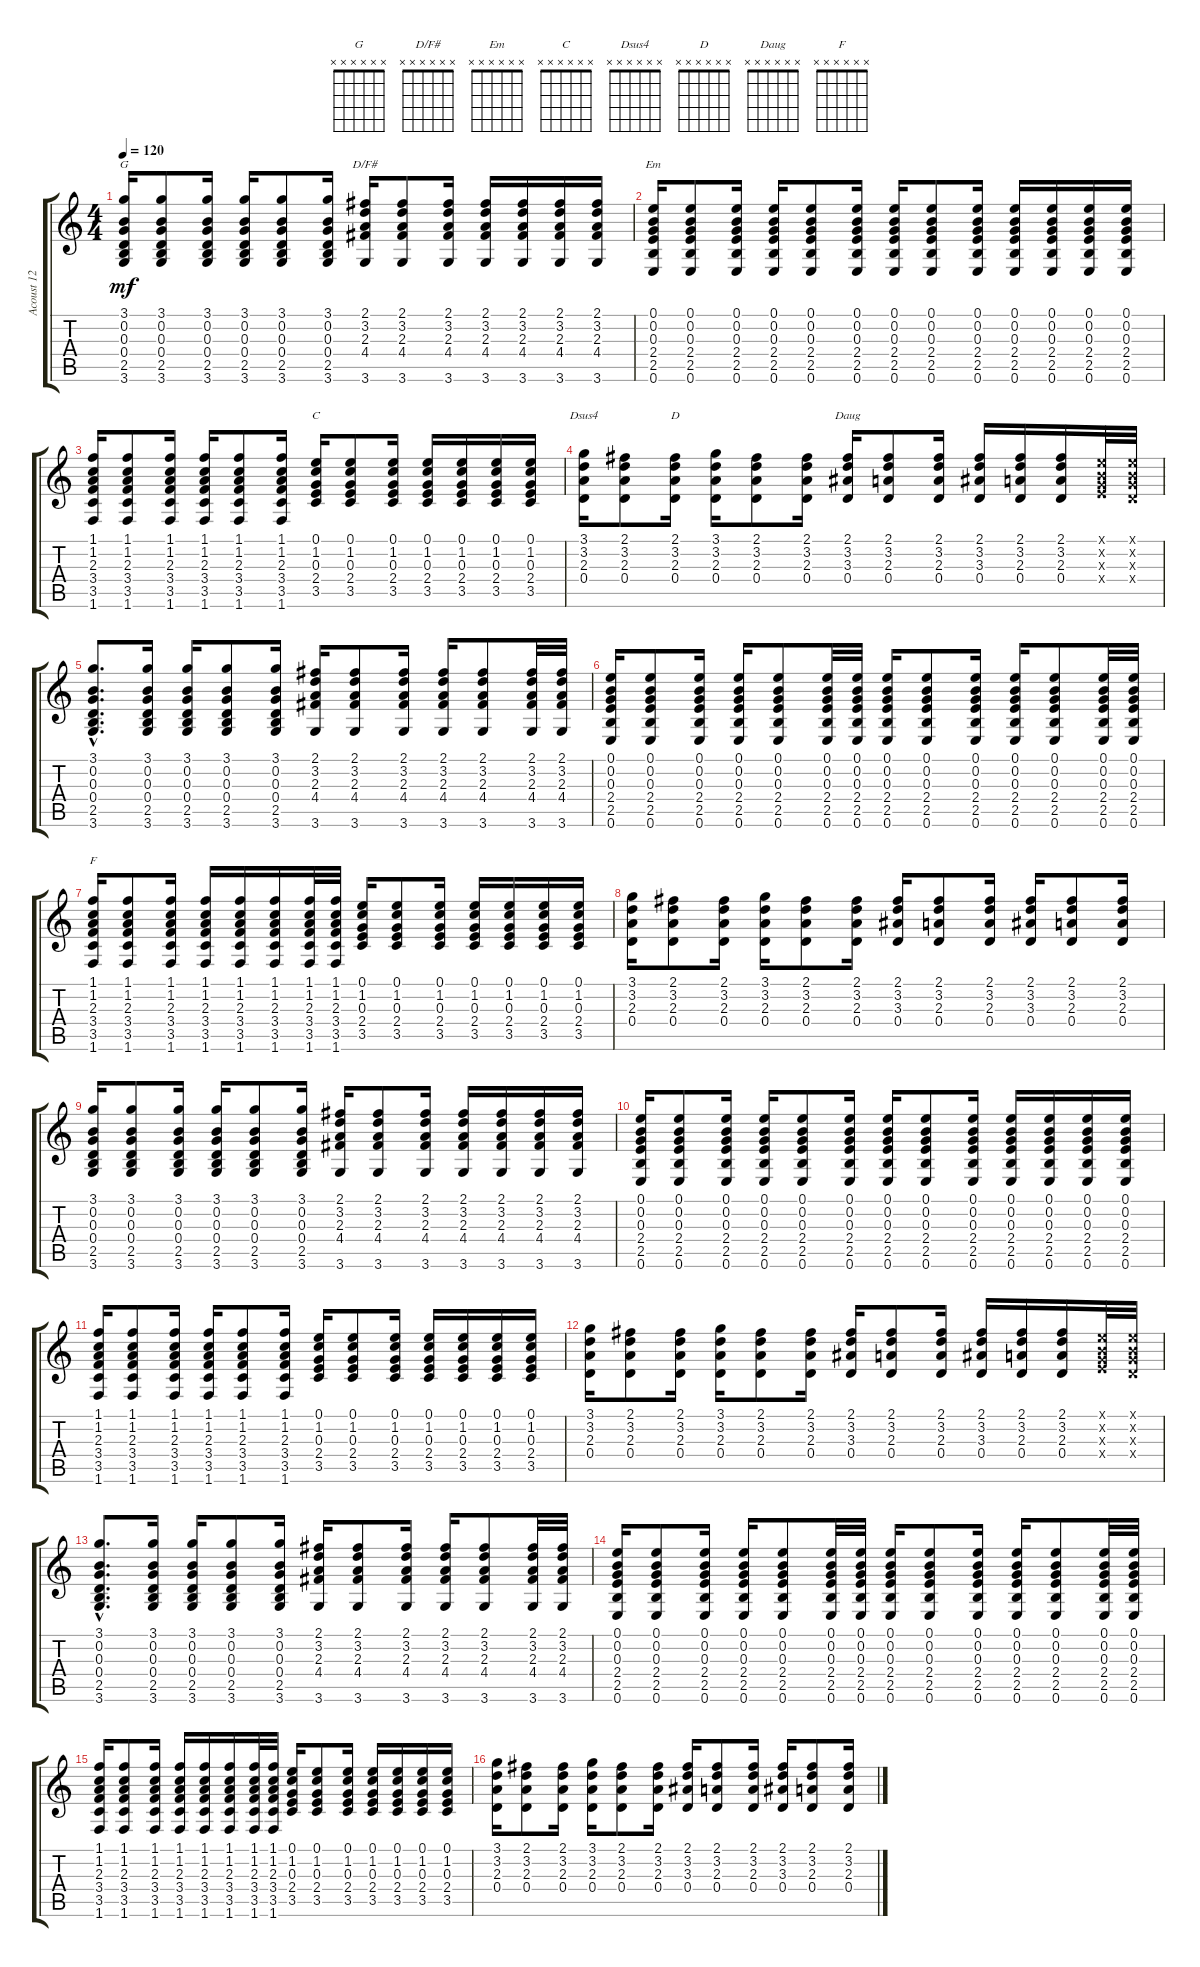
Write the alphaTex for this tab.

\track ("Acoust 12 string" "Acoust 12 ") {instrument acousticguitarsteel}
\staff {score tabs}
\tuning (E4 B3 G3 D3 A2 E2) {hide}
\chord ("G" x x x x x x) {firstfret 0}
\chord ("D/F#" x x x x x x) {firstfret 0}
\chord ("Em" x x x x x x) {firstfret 0}
\chord ("C" x x x x x x) {firstfret 0}
\chord ("Dsus4" x x x x x x) {firstfret 0}
\chord ("D" x x x x x x) {firstfret 0}
\chord ("Daug" x x x x x x) {firstfret 0}
\chord ("F" x x x x x x) {firstfret 0}
\ts (4 4)
\tempo 120
\clef g2
\ks c
(3.1 0.2 0.3 0.4 2.5 3.6).16{ch "G" dy mf} (3.1 0.2 0.3 0.4 2.5 3.6).8 (3.1 0.2 0.3 0.4 2.5 3.6).16 (3.1 0.2 0.3 0.4 2.5 3.6).16 (3.1 0.2 0.3 0.4 2.5 3.6).8 (3.1 0.2 0.3 0.4 2.5 3.6).16 (2.1 3.2 2.3 4.4 3.6).16{ch "D/F#"} (2.1 3.2 2.3 4.4 3.6).8 (2.1 3.2 2.3 4.4 3.6).16 (2.1 3.2 2.3 4.4 3.6).16 (2.1 3.2 2.3 4.4 3.6).16 (2.1 3.2 2.3 4.4 3.6).16 (2.1 3.2 2.3 4.4 3.6).16 |
(0.1 0.2 0.3 2.4 2.5 0.6).16{ch "Em"} (0.1 0.2 0.3 2.4 2.5 0.6).8 (0.1 0.2 0.3 2.4 2.5 0.6).16 (0.1 0.2 0.3 2.4 2.5 0.6).16 (0.1 0.2 0.3 2.4 2.5 0.6).8 (0.1 0.2 0.3 2.4 2.5 0.6).16 (0.1 0.2 0.3 2.4 2.5 0.6).16 (0.1 0.2 0.3 2.4 2.5 0.6).8 (0.1 0.2 0.3 2.4 2.5 0.6).16 (0.1 0.2 0.3 2.4 2.5 0.6).16 (0.1 0.2 0.3 2.4 2.5 0.6).16 (0.1 0.2 0.3 2.4 2.5 0.6).16 (0.1 0.2 0.3 2.4 2.5 0.6).16 |
(1.1 1.2 2.3 3.4 3.5 1.6).16 (1.1 1.2 2.3 3.4 3.5 1.6).8 (1.1 1.2 2.3 3.4 3.5 1.6).16 (1.1 1.2 2.3 3.4 3.5 1.6).16 (1.1 1.2 2.3 3.4 3.5 1.6).8 (1.1 1.2 2.3 3.4 3.5 1.6).16 (0.1 1.2 0.3 2.4 3.5).16{ch "C"} (0.1 1.2 0.3 2.4 3.5).8 (0.1 1.2 0.3 2.4 3.5).16 (0.1 1.2 0.3 2.4 3.5).16 (0.1 1.2 0.3 2.4 3.5).16 (0.1 1.2 0.3 2.4 3.5).16 (0.1 1.2 0.3 2.4 3.5).16 |
(3.1 3.2 2.3 0.4).16{ch "Dsus4"} (2.1 3.2 2.3 0.4).8 (2.1 3.2 2.3 0.4).16{ch "D"} (3.1 3.2 2.3 0.4).16 (2.1 3.2 2.3 0.4).8 (2.1 3.2 2.3 0.4).16 (2.1 3.2 3.3 0.4).16{ch "Daug"} (2.1 3.2 2.3 0.4).8 (2.1 3.2 2.3 0.4).16 (2.1 3.2 3.3 0.4).16 (2.1 3.2 2.3 0.4).16 (2.1 3.2 2.3 0.4).16 (0.1{x} 0.2{x} 0.3{x} 2.4{x}).32 (0.1{x} 0.2{x} 0.3{x} 0.4{x}).32 |
(3.1{hac} 0.2{hac} 0.3{hac} 0.4{hac} 2.5{hac} 3.6{hac}).8{d} (3.1 0.2 0.3 0.4 2.5 3.6).16 (3.1 0.2 0.3 0.4 2.5 3.6).16 (3.1 0.2 0.3 0.4 2.5 3.6).8 (3.1 0.2 0.3 0.4 2.5 3.6).16 (2.1 3.2 2.3 4.4 3.6).16 (2.1 3.2 2.3 4.4 3.6).8 (2.1 3.2 2.3 4.4 3.6).16 (2.1 3.2 2.3 4.4 3.6).16 (2.1 3.2 2.3 4.4 3.6).8 (2.1 3.2 2.3 4.4 3.6).32 (2.1 3.2 2.3 4.4 3.6).32 |
(0.1 0.2 0.3 2.4 2.5 0.6).16 (0.1 0.2 0.3 2.4 2.5 0.6).8 (0.1 0.2 0.3 2.4 2.5 0.6).16 (0.1 0.2 0.3 2.4 2.5 0.6).16 (0.1 0.2 0.3 2.4 2.5 0.6).8 (0.1 0.2 0.3 2.4 2.5 0.6).32 (0.1 0.2 0.3 2.4 2.5 0.6).32 (0.1 0.2 0.3 2.4 2.5 0.6).16 (0.1 0.2 0.3 2.4 2.5 0.6).8 (0.1 0.2 0.3 2.4 2.5 0.6).16 (0.1 0.2 0.3 2.4 2.5 0.6).16 (0.1 0.2 0.3 2.4 2.5 0.6).8 (0.1 0.2 0.3 2.4 2.5 0.6).32 (0.1 0.2 0.3 2.4 2.5 0.6).32 |
(1.1 1.2 2.3 3.4 3.5 1.6).16{ch "F"} (1.1 1.2 2.3 3.4 3.5 1.6).8 (1.1 1.2 2.3 3.4 3.5 1.6).16 (1.1 1.2 2.3 3.4 3.5 1.6).16 (1.1 1.2 2.3 3.4 3.5 1.6).16 (1.1 1.2 2.3 3.4 3.5 1.6).16 (1.1 1.2 2.3 3.4 3.5 1.6).32 (1.1 1.2 2.3 3.4 3.5 1.6).32 (0.1 1.2 0.3 2.4 3.5).16 (0.1 1.2 0.3 2.4 3.5).8 (0.1 1.2 0.3 2.4 3.5).16 (0.1 1.2 0.3 2.4 3.5).16 (0.1 1.2 0.3 2.4 3.5).16 (0.1 1.2 0.3 2.4 3.5).16 (0.1 1.2 0.3 2.4 3.5).16 |
(3.1 3.2 2.3 0.4).16 (2.1 3.2 2.3 0.4).8 (2.1 3.2 2.3 0.4).16 (3.1 3.2 2.3 0.4).16 (2.1 3.2 2.3 0.4).8 (2.1 3.2 2.3 0.4).16 (2.1 3.2 3.3 0.4).16 (2.1 3.2 2.3 0.4).8 (2.1 3.2 2.3 0.4).16 (2.1 3.2 3.3 0.4).16 (2.1 3.2 2.3 0.4).8 (2.1 3.2 2.3 0.4).16 |
(3.1 0.2 0.3 0.4 2.5 3.6).16 (3.1 0.2 0.3 0.4 2.5 3.6).8 (3.1 0.2 0.3 0.4 2.5 3.6).16 (3.1 0.2 0.3 0.4 2.5 3.6).16 (3.1 0.2 0.3 0.4 2.5 3.6).8 (3.1 0.2 0.3 0.4 2.5 3.6).16 (2.1 3.2 2.3 4.4 3.6).16 (2.1 3.2 2.3 4.4 3.6).8 (2.1 3.2 2.3 4.4 3.6).16 (2.1 3.2 2.3 4.4 3.6).16 (2.1 3.2 2.3 4.4 3.6).16 (2.1 3.2 2.3 4.4 3.6).16 (2.1 3.2 2.3 4.4 3.6).16 |
(0.1 0.2 0.3 2.4 2.5 0.6).16 (0.1 0.2 0.3 2.4 2.5 0.6).8 (0.1 0.2 0.3 2.4 2.5 0.6).16 (0.1 0.2 0.3 2.4 2.5 0.6).16 (0.1 0.2 0.3 2.4 2.5 0.6).8 (0.1 0.2 0.3 2.4 2.5 0.6).16 (0.1 0.2 0.3 2.4 2.5 0.6).16 (0.1 0.2 0.3 2.4 2.5 0.6).8 (0.1 0.2 0.3 2.4 2.5 0.6).16 (0.1 0.2 0.3 2.4 2.5 0.6).16 (0.1 0.2 0.3 2.4 2.5 0.6).16 (0.1 0.2 0.3 2.4 2.5 0.6).16 (0.1 0.2 0.3 2.4 2.5 0.6).16 |
(1.1 1.2 2.3 3.4 3.5 1.6).16 (1.1 1.2 2.3 3.4 3.5 1.6).8 (1.1 1.2 2.3 3.4 3.5 1.6).16 (1.1 1.2 2.3 3.4 3.5 1.6).16 (1.1 1.2 2.3 3.4 3.5 1.6).8 (1.1 1.2 2.3 3.4 3.5 1.6).16 (0.1 1.2 0.3 2.4 3.5).16 (0.1 1.2 0.3 2.4 3.5).8 (0.1 1.2 0.3 2.4 3.5).16 (0.1 1.2 0.3 2.4 3.5).16 (0.1 1.2 0.3 2.4 3.5).16 (0.1 1.2 0.3 2.4 3.5).16 (0.1 1.2 0.3 2.4 3.5).16 |
(3.1 3.2 2.3 0.4).16 (2.1 3.2 2.3 0.4).8 (2.1 3.2 2.3 0.4).16 (3.1 3.2 2.3 0.4).16 (2.1 3.2 2.3 0.4).8 (2.1 3.2 2.3 0.4).16 (2.1 3.2 3.3 0.4).16 (2.1 3.2 2.3 0.4).8 (2.1 3.2 2.3 0.4).16 (2.1 3.2 3.3 0.4).16 (2.1 3.2 2.3 0.4).16 (2.1 3.2 2.3 0.4).16 (0.1{x} 0.2{x} 0.3{x} 2.4{x}).32 (0.1{x} 0.2{x} 0.3{x} 0.4{x}).32 |
(3.1{hac} 0.2{hac} 0.3{hac} 0.4{hac} 2.5{hac} 3.6{hac}).8{d} (3.1 0.2 0.3 0.4 2.5 3.6).16 (3.1 0.2 0.3 0.4 2.5 3.6).16 (3.1 0.2 0.3 0.4 2.5 3.6).8 (3.1 0.2 0.3 0.4 2.5 3.6).16 (2.1 3.2 2.3 4.4 3.6).16 (2.1 3.2 2.3 4.4 3.6).8 (2.1 3.2 2.3 4.4 3.6).16 (2.1 3.2 2.3 4.4 3.6).16 (2.1 3.2 2.3 4.4 3.6).8 (2.1 3.2 2.3 4.4 3.6).32 (2.1 3.2 2.3 4.4 3.6).32 |
(0.1 0.2 0.3 2.4 2.5 0.6).16 (0.1 0.2 0.3 2.4 2.5 0.6).8 (0.1 0.2 0.3 2.4 2.5 0.6).16 (0.1 0.2 0.3 2.4 2.5 0.6).16 (0.1 0.2 0.3 2.4 2.5 0.6).8 (0.1 0.2 0.3 2.4 2.5 0.6).32 (0.1 0.2 0.3 2.4 2.5 0.6).32 (0.1 0.2 0.3 2.4 2.5 0.6).16 (0.1 0.2 0.3 2.4 2.5 0.6).8 (0.1 0.2 0.3 2.4 2.5 0.6).16 (0.1 0.2 0.3 2.4 2.5 0.6).16 (0.1 0.2 0.3 2.4 2.5 0.6).8 (0.1 0.2 0.3 2.4 2.5 0.6).32 (0.1 0.2 0.3 2.4 2.5 0.6).32 |
(1.1 1.2 2.3 3.4 3.5 1.6).16 (1.1 1.2 2.3 3.4 3.5 1.6).8 (1.1 1.2 2.3 3.4 3.5 1.6).16 (1.1 1.2 2.3 3.4 3.5 1.6).16 (1.1 1.2 2.3 3.4 3.5 1.6).16 (1.1 1.2 2.3 3.4 3.5 1.6).16 (1.1 1.2 2.3 3.4 3.5 1.6).32 (1.1 1.2 2.3 3.4 3.5 1.6).32 (0.1 1.2 0.3 2.4 3.5).16 (0.1 1.2 0.3 2.4 3.5).8 (0.1 1.2 0.3 2.4 3.5).16 (0.1 1.2 0.3 2.4 3.5).16 (0.1 1.2 0.3 2.4 3.5).16 (0.1 1.2 0.3 2.4 3.5).16 (0.1 1.2 0.3 2.4 3.5).16 |
(3.1 3.2 2.3 0.4).16 (2.1 3.2 2.3 0.4).8 (2.1 3.2 2.3 0.4).16 (3.1 3.2 2.3 0.4).16 (2.1 3.2 2.3 0.4).8 (2.1 3.2 2.3 0.4).16 (2.1 3.2 3.3 0.4).16 (2.1 3.2 2.3 0.4).8 (2.1 3.2 2.3 0.4).16 (2.1 3.2 3.3 0.4).16 (2.1 3.2 2.3 0.4).8 (2.1 3.2 2.3 0.4).16
